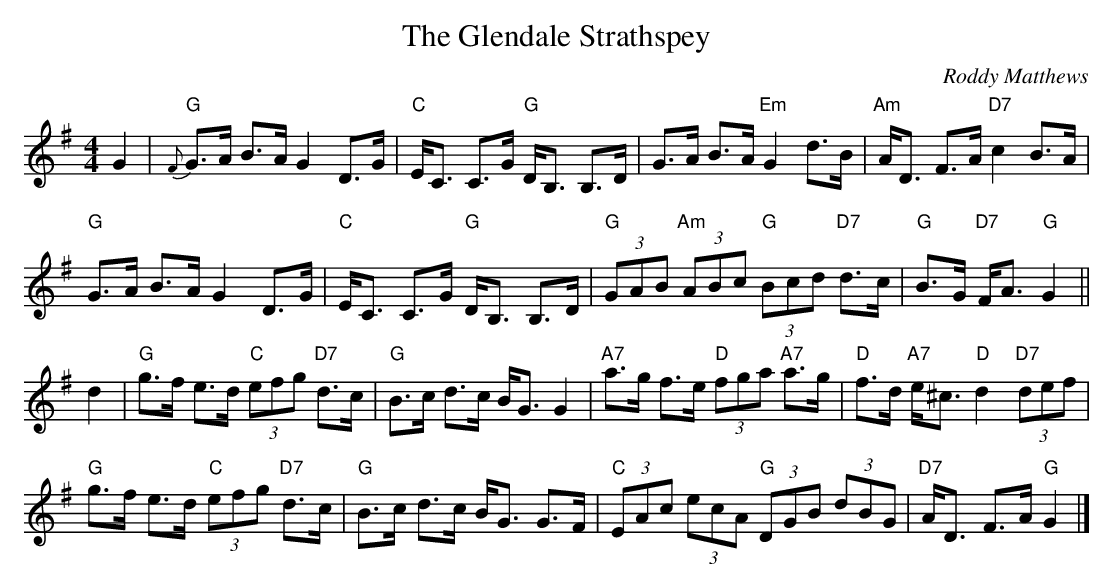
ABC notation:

X:1
T:Glendale Strathspey, The
C:Roddy Matthews
M:4/4
L:1/8
K:G
G2|\
"G"{F}G>A B>A G2 D>G|"C"E<C C>G "G"D<B, B,>D|G>A B>A "Em"G2 d>B|"Am"A<D F>A "D7"c2 B>A|
"G"G>A B>A G2 D>G|"C"E<C C>G "G"D<B, B,>D|"G"(3GAB "Am"(3ABc "G"(3Bcd "D7"d>c|"G"B>G "D7"F<A "G"G2||
d2|\
"G"g>f e>d "C"(3efg "D7"d>c|"G"B>c d>c B<G G2|"A7"a>g f>e "D"(3fga "A7"a>g|"D"f>d "A7"e<^c "D"d2 "D7"(3def|
"G"g>f e>d "C"(3efg "D7"d>c|"G"B>c d>c B<G G>F|"C"(3EAc (3ecA "G"(3DGB (3dBG|"D7"A<D F>A "G"G2|]
